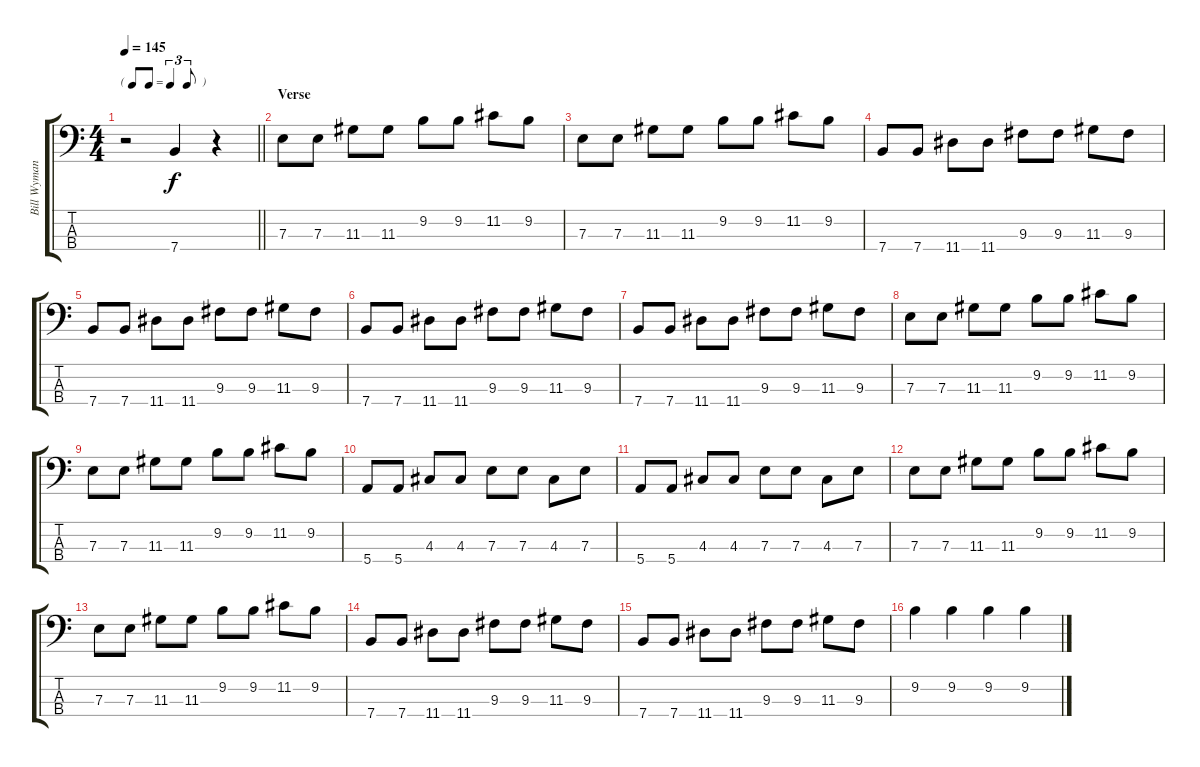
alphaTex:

\track ("Bill Wyman" "Bill Wyman") {instrument electricbassfinger}
\staff {score tabs}
\tuning (G2 D2 A1 E1) {hide}
\ts (4 4)
\tf triplet8th
\tempo 145
\clef f4
\barLineRight lightlight
\ks c
r.2{dy f} 7.4.4 r.4 |
\section ("" "Verse")
7.3.8 7.3.8 11.3.8 11.3.8 9.2.8 9.2.8 11.2.8 9.2.8 |
7.3.8 7.3.8 11.3.8 11.3.8 9.2.8 9.2.8 11.2.8 9.2.8 |
7.4.8 7.4.8 11.4.8 11.4.8 9.3.8 9.3.8 11.3.8 9.3.8 |
7.4.8 7.4.8 11.4.8 11.4.8 9.3.8 9.3.8 11.3.8 9.3.8 |
7.4.8 7.4.8 11.4.8 11.4.8 9.3.8 9.3.8 11.3.8 9.3.8 |
7.4.8 7.4.8 11.4.8 11.4.8 9.3.8 9.3.8 11.3.8 9.3.8 |
7.3.8 7.3.8 11.3.8 11.3.8 9.2.8 9.2.8 11.2.8 9.2.8 |
7.3.8 7.3.8 11.3.8 11.3.8 9.2.8 9.2.8 11.2.8 9.2.8 |
5.4.8 5.4.8 4.3.8 4.3.8 7.3.8 7.3.8 4.3.8 7.3.8 |
5.4.8 5.4.8 4.3.8 4.3.8 7.3.8 7.3.8 4.3.8 7.3.8 |
7.3.8 7.3.8 11.3.8 11.3.8 9.2.8 9.2.8 11.2.8 9.2.8 |
7.3.8 7.3.8 11.3.8 11.3.8 9.2.8 9.2.8 11.2.8 9.2.8 |
7.4.8 7.4.8 11.4.8 11.4.8 9.3.8 9.3.8 11.3.8 9.3.8 |
7.4.8 7.4.8 11.4.8 11.4.8 9.3.8 9.3.8 11.3.8 9.3.8 |
9.2.4 9.2.4 9.2.4 9.2.4
